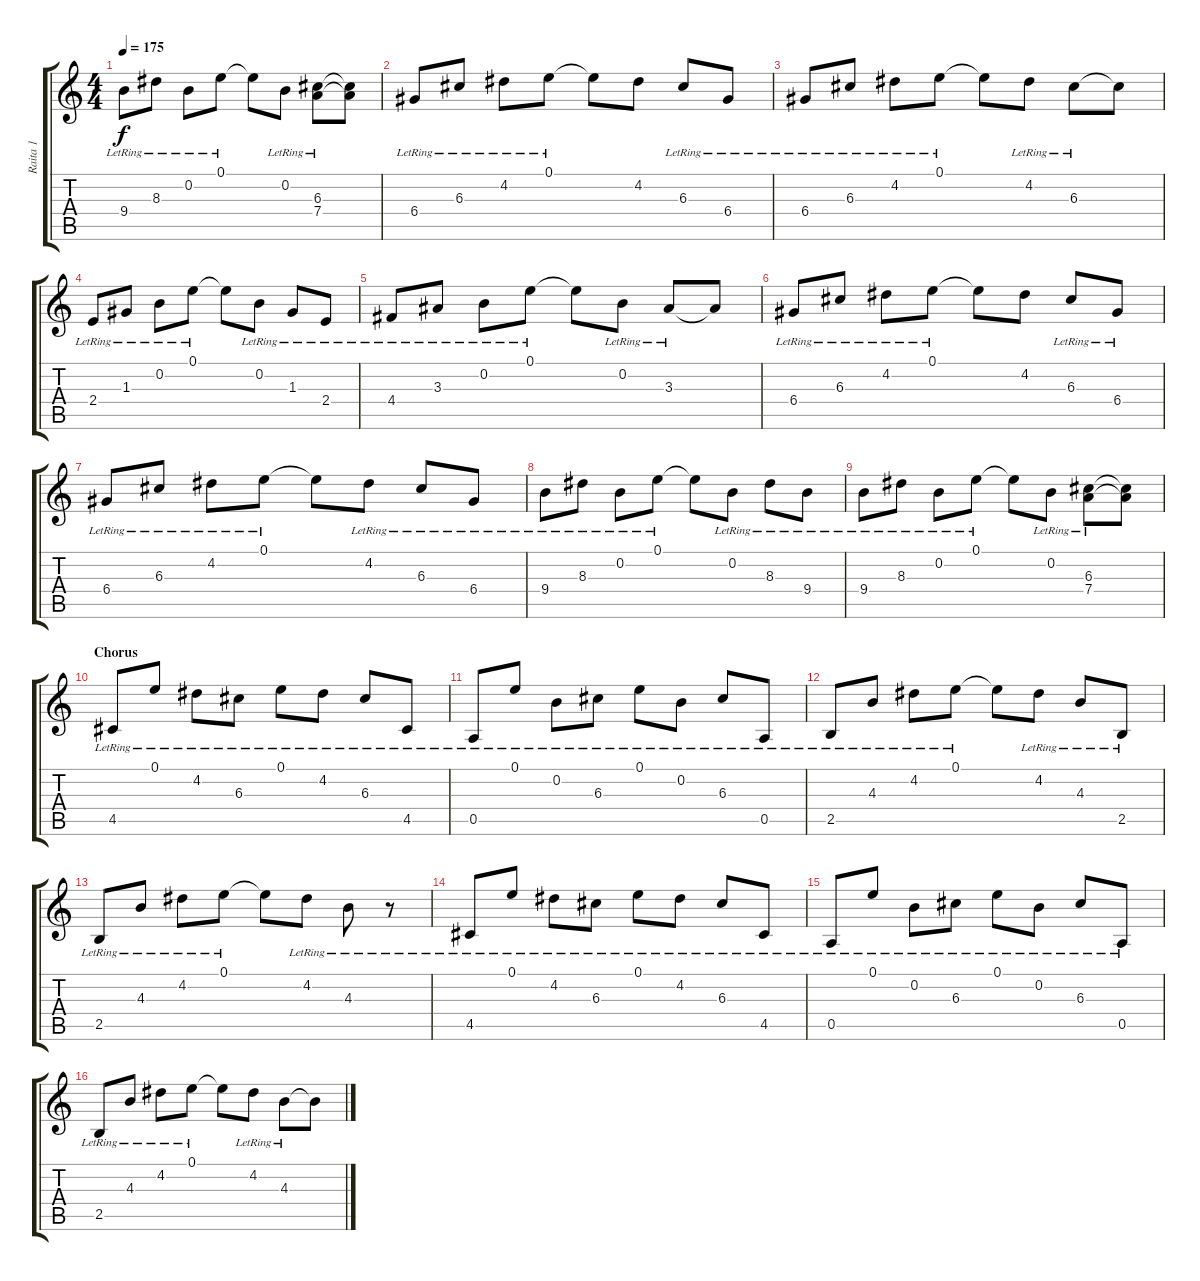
\track ("Raita 1" "Raita 1") {instrument acousticguitarnylon}
\staff {score tabs}
\tuning (E4 B3 G3 D3 A2 E2) {hide}
\ts (4 4)
\tempo 175
\clef g2
\ks c
9.4{lr}.8{dy f} 8.3{lr}.8 0.2{lr}.8 0.1{lr}.8 0.1{t}.8 0.2{lr}.8 (6.3{lr} 7.4).8 (6.3{t} 7.4{t}).8 |
6.4{lr}.8 6.3{lr}.8 4.2{lr}.8 0.1{lr}.8 0.1{t}.8 4.2.8 6.3{lr}.8 6.4{lr}.8 |
6.4{lr}.8 6.3{lr}.8 4.2{lr}.8 0.1{lr}.8 0.1{t}.8 4.2{lr}.8 6.3{lr}.8 6.3{t}.8 |
2.4{lr}.8 1.3{lr}.8 0.2{lr}.8 0.1{lr}.8 0.1{t}.8 0.2{lr}.8 1.3{lr}.8 2.4{lr}.8 |
4.4{lr}.8 3.3{lr}.8 0.2{lr}.8 0.1{lr}.8 0.1{t}.8 0.2{lr}.8 3.3{lr}.8 3.3{t}.8 |
6.4{lr}.8 6.3{lr}.8 4.2{lr}.8 0.1{lr}.8 0.1{t}.8 4.2.8 6.3{lr}.8 6.4{lr}.8 |
6.4{lr}.8 6.3{lr}.8 4.2{lr}.8 0.1{lr}.8 0.1{t}.8 4.2{lr}.8 6.3{lr}.8 6.4{lr}.8 |
9.4{lr}.8 8.3{lr}.8 0.2{lr}.8 0.1{lr}.8 0.1{t}.8 0.2{lr}.8 8.3{lr}.8 9.4{lr}.8 |
9.4{lr}.8 8.3{lr}.8 0.2{lr}.8 0.1{lr}.8 0.1{t}.8 0.2{lr}.8 (6.3{lr} 7.4).8 (6.3{t} 7.4{t}).8 |
\section ("" "Chorus")
4.5{lr}.8 0.1{lr}.8 4.2{lr}.8 6.3{lr}.8 0.1{lr}.8 4.2{lr}.8 6.3{lr}.8 4.5{lr}.8 |
0.5{lr}.8 0.1{lr}.8 0.2{lr}.8 6.3{lr}.8 0.1{lr}.8 0.2{lr}.8 6.3{lr}.8 0.5{lr}.8 |
2.5{lr}.8 4.3{lr}.8 4.2{lr}.8 0.1{lr}.8 0.1{t}.8 4.2{lr}.8 4.3{lr}.8 2.5{lr}.8 |
2.5{lr}.8 4.3{lr}.8 4.2{lr}.8 0.1{lr}.8 0.1{t}.8 4.2{lr}.8 4.3{lr}.8 r.8 |
4.5{lr}.8 0.1{lr}.8 4.2{lr}.8 6.3{lr}.8 0.1{lr}.8 4.2{lr}.8 6.3{lr}.8 4.5{lr}.8 |
0.5{lr}.8 0.1{lr}.8 0.2{lr}.8 6.3{lr}.8 0.1{lr}.8 0.2{lr}.8 6.3{lr}.8 0.5{lr}.8 |
2.5{lr}.8 4.3{lr}.8 4.2{lr}.8 0.1{lr}.8 0.1{t}.8 4.2{lr}.8 4.3{lr}.8 4.3{t}.8
